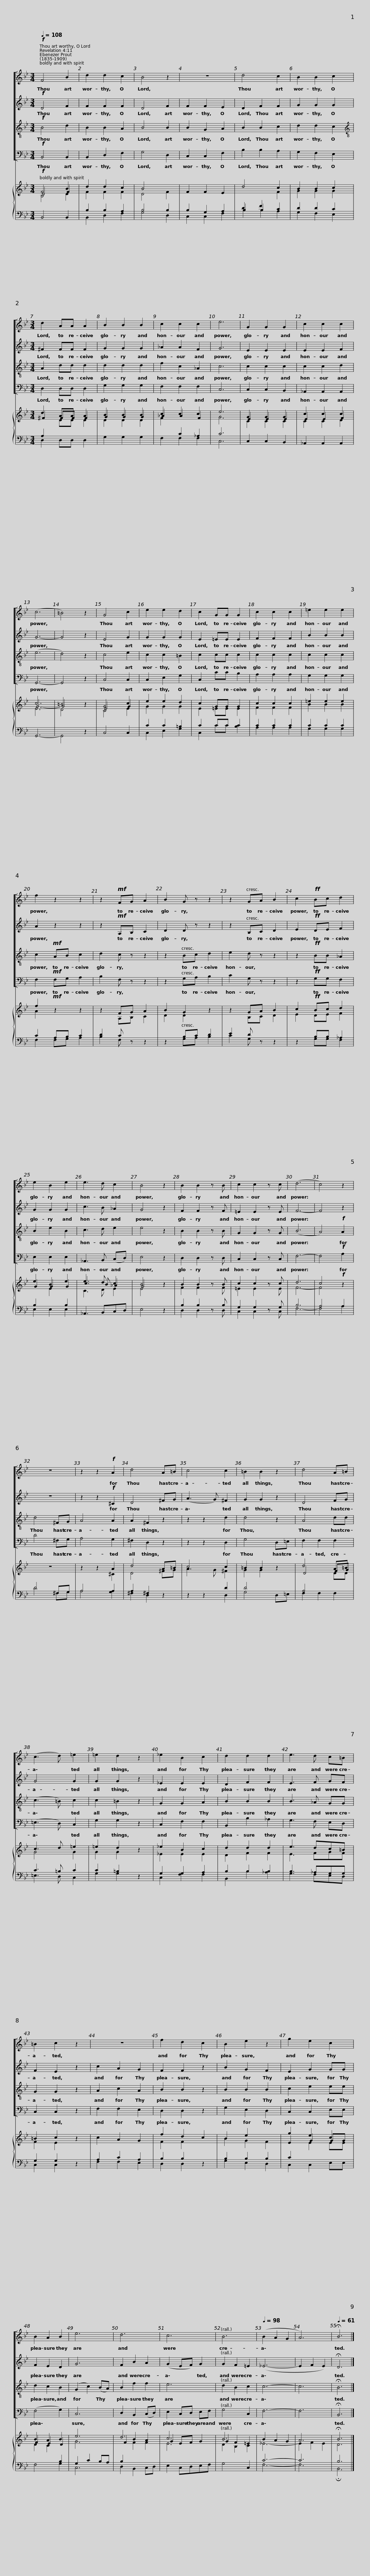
X:1
%%score [ 1 2 3 4 ] { ( 5 6 ) | ( 7 8 ) }
L:1/8
Q:1/4=108
M:3/4
I:linebreak $
K:Bb
V:1 treble
V:2 treble
V:3 treble-8
V:4 bass
V:5 treble
V:6 treble
V:7 bass
V:8 bass
V:1
!f! F4 B2 | d2 d2 c2 | B4 z2 | z6 | d4 c2 | %5
 B2 B2 c2 |$[M:3/4] d2 AA A2 | B2 B2 B2 | c2 c2 c2 | e6 | %10
 G2 G2 G2 | c2 c2 c2 |$ (c6 | =B4) z2 | G4 c2 | %15
 e2 e2 d2 | c2 GG G2 | c2 c2 c2 | =e2 e2 e2 |$ f2 z2 z2 | %20
 z2!mf! FG A2 | B2 G z z2 | z2 GA B2 | c2!ff! Bc d2 | e2 B2 e2 |$ %25
 e3 d c2 | B4 z2 | B2 B2 z B | c2 c2 z c | (d6 | %30
 c4) z2 |$ z6 | z2 z2!f! A2 | d4 A=B | c4 c2 | %35
 =B2 B2 z2 | d4 A=B |$ (c3 d) =e2 | =e2 d2 z2 | _e2 B2 c2 | %40
 d2 d2 d2 | e3 d c=B | =B2 c2 z2 |$ z6 | f2 d2 c2 | %45
 B2 e2 z2 | g2 e2 c2 | B2 A2 B2 | e6 |$ d6 | %50
 c6 |[Q:1/4=106] B6[Q:1/4=104][Q:1/4=102] |[Q:1/4=98] (B2 A2 G2 |[Q:1/4=94] A6)[Q:1/4=92][Q:1/4=92] |[Q:1/4=61] !fermata!B6 |] %55
V:2
!f! D4 F2 | F2 F2 F2 | D4 F2 | F2 F2 E2 | D2 F2 F2 | %5
 G2 G2 G2 |$[M:3/4] ^F2 FF F2 | G2 G2 G2 | _A2 A2 F2 | G6 | %10
 E2 E2 E2 | E2 E2 F2 |$ G6- | G4 z2 | E4 G2 | %15
 G2 G2 G2 | E2 =EE E2 | F2 F2 F2 | B2 B2 B2 |$ A2 z2 z2 | %20
 z2!mf! A,B, C2 | D2 D z z2 | z2 B,C D2 | E2!ff! DE F2 | G2 G2 G2 |$ %25
 c3 B _A2 | G4 z2 | F2 F2 z F | =E2 E2 z E | F6- | %30
 F4 z2 |$ z6 | z2 z2!f! ^C2 | D4 ^FG | (A3 G) ^F2 | %35
 G2 G2 z2 | D4 FG |$ G4 G2 | G2 G2 z2 | _E2 E2 E2 | %40
 D2 F2 F2 | E3 F GF | F2 E2 z2 |$ c2 A2 G2 | F2 F2 z2 | %45
 B2 G2 F2 | E2 G2 GG | F2 E2 D2 | G6 |$ F2 B2 A2 | %50
 (G2 EF) G2 | G2 F2 =E2 | (_E6- | E2 F2 E2) | !fermata!D6 |] %55
V:3
!f! B4 d2 | B2 B2 A2 | B4 B2 | B2 G2 A2 | B2 B2 c2 | %5
 d2 d2 c2 |$[M:3/4][K:treble-8] A2 dd d2 | d2 d2 d2 | f2 c2 _A2 | c6 | %10
 c2 c2 c2 | c2 c2 d2 |$ (e6 | d4) z2 | c4 e2 | %15
 c2 c2 =B2 | c2 cc c2 | c2 c2 c2 | c2 c2 c2 |$ c2!mf! AB c2 | %20
 d2 c z z2 | z2 Bc d2 | e2 d z z2 | z2!ff! BB _A2 | B2 e2 B2 |$ %25
 c3 d e2 | e4 z2 | B2 B2 z B | G2 G2 z G | (B6 | %30
 A4)!f! A2 |$ d4 ^FG | A4 A2 | A2 ^F2 z2 | z2 z2 d2 | %35
 d4 z2 | A4 dd |$ (c3 =B) c2 | c2 =B2 z2 | G2 G2 A2 | %40
 B2 B2 B2 | B3 _A GG | G2 G2 z2 |$ A2 c2 A2 | B2 B2 z2 | %45
 B2 B2 B2 | c2 e2 ee | d2 c2 B2 | (G2 c2) (BA) |$ B2 f2 f2 | %50
 e6 | d2 B2 c2 | c6- | c6 | !fermata!B6 |] %55
V:4
!f! B,,4 B,,2 | B,,2 D,2 F,2 | G,4 D,2 | C,2 C,2 F,2 | B,2 B,2 A,2 | %5
 G,2 F,2 E,2 |$[M:3/4] D,2 D,D, D,2 | G,2 G,2 G,2 | F,2 F,2 F,2 | C,6 | %10
 C,2 C,2 B,,2 | _A,,2 A,,2 A,,2 |$ G,,6- | G,,4 z2 | C,4 C,2 | %15
 C,2 E,2 G,2 | C,2 CC B,2 | A,2 A,2 A,2 | G,2 G,2 G,2 |$ F,2!mf! F,G, A,2 | %20
 B,2 F, z z2 | z2 G,A, B,2 | C2 G, z z2 | z2!ff! G,G, F,2 | E,2 E,2 E,2 |$ %25
 _A,,3 B,, (C,D,) | E,4 z2 | D,2 D,2 z D, | C,2 C,2 z C, | F,6- | %30
 F,4!f! A,2 |$ D4 ^F,G, | A,4 G,2 | ^F,2 D,2 z2 | z2 z2 D,2 | %35
 G,4 D,=E, | F,2 F,2 F,2 |$ (=E,3 D,) C,2 | G,2 G,2 z2 | C,2 F,2 F,2 | %40
 B,,2 B,2 _A,2 | G,3 F, E,D, | C,2 C,2 z2 |$ F,2 F,2 E,2 | D,2 D,2 z2 | %45
 G,2 E,2 D,2 | C,2 C,2 E,E, | (F,4 G,2) | C,6 |$ D,2 B,,2 (C,D,) | %50
 E,2 C,D, E,F, | G,4 C,2 | F,6- | F,6 | !fermata!B,,6 |] %55
V:5
!f! F4 B2 | d2 d2 c2 | B4 x2 | x6 | d4 c2 | %5
 B2 B2 c2 |$[M:3/4] d2 AA A2 | B2 B2 B2 | c2 c2 c2 | e6 | %10
 G2 G2 G2 | c2 c2 c2 |$ c6 | =B4 z2 | G4 c2 | %15
 e2 e2 d2 | c2 GG G2 | c2 c2 c2 | =e2 e2 e2 |$ f2!mf! z2 z2 | %20
 z2 FG A2 | B2 G2 z2 | z2 GA B2 | c2!ff! Bc d2 | e2 B2 e2 |$ %25
 e3 d c2 | B4 z2 | B2 B2 z B | c2 c2 z c | d6 | %30
 c4!f! z2 |$ z6 | z2 z2 A2 | d4 A=B | c4 c2 | %35
 =B2 B2 z2 | d4 A=B |$ c3 d =e2 | =e2 d2 z2 | _e2 B2 c2 | %40
 d2 d2 d2 | e3 dc=B | =B2 c2 z2 |$ x6 | f2 d2 c2 | %45
 B2 e2 x2 | g2 e2 c2 | B2 A2 B2 | e6 |$ d6 | %50
 c6 | B6 | B2 A2 G2 | A6 | !fermata!B6 |] %55
V:6
 D4 F2 | F2 F2 F2 | D4 F2 | F2 F2 E2 |[I:staff +1] D2 F2[I:staff -1] F2 | %5
 G2 G2 G2 |$[M:3/4] ^F2 FF F2 | G2 G2 G2 | _A2 A2 F2 | G6 | %10
 E2 E2 E2 | E2 E2 F2 |$ G6- | G4 z2 | E4 G2 | %15
 G2 G2 G2 | E2 =EE E2 | F2 F2 F2 | B2 B2 B2 |$ A2 z2 z2 | %20
 z2 A,B, C2 | D2 D2 z2 | z2 B,C D2 | E2 DE F2 | G2 G2 G2 |$ %25
 c3 B _A2 | G4 z2 | F2 F2 z F | =E2 E2 z E | F6- | %30
 F4 z2 |$ z6 | z2 z2 ^C2 | D4 ^FG | A3 G ^F2 | %35
 G2 G2 z2 | D4 FG |$ G4 G2 | G2 G2 z2 | _E2 E2 E2 | %40
 D2 F2 F2 | E3 FGF | F2 E2 z2 |$ c2 A2 G2 | F2 F2 x2 | %45
 B2 G2 F2 | E2 G2 GG | F2 E2 D2 | G6 |$ F2 B2 A2 | %50
 G2 EF G2 | G2 F2 =E2 | _E6- | E2 F2 E2 | D6 |] %55
V:7
[I:staff -1] B,4 D2 |[I:staff +1] B,2 B,2 A,2 | B,4 B,2 | B,2 G,2 A,2 | B,2 B,2 C2 | %5
 D2 D2 C2 |$[M:3/4] A,2[I:staff -1] DD D2 | D2 D2 D2 | F2[I:staff +1] C2 _A,2 | C6 | %10
[I:staff -1] C2 C2 C2 | C2 C2 D2 |$ E6 | D4[I:staff +1] z2 |[I:staff -1] C4 E2 | %15
[I:staff +1] C2 C2 =B,2 | C2 CC C2 | C2 C2 C2 | C2 C2 C2 |$ C2 A,B, C2 | %20
 D2 C z z2 | z2 B,C D2 | E2 D z z2 | z2 B,B, _A,2 | B,2[I:staff -1] E2[I:staff +1] B,2 |$ %25
[I:staff -1] C3 D E2 | E4[I:staff +1] z2 | B,2 B,2 z B, | G,2 G,2 z G, | B,6 | %30
 A,4 A,2 |$ D4 ^F,G, | A,4 A,2 | A,2 ^F,2 z2 | z2 z2 D2 | %35
 D4 x2 | A,4[I:staff -1] DD |$[I:staff +1] C3 =B, C2 | C2 =B,2 z2 | G,2 G,2 A,2 | %40
 B,2 B,2 B,2 | B,3 _A,G,G, | G,2 G,2 z2 |$ A,2 C2 A,2 | B,2 B,2 z2 | %45
 B,2 B,2 B,2 | C2[I:staff -1] E2 EE | D2 C2[I:staff +1] B,2 | G,2 C2 B,A, |$ B,2[I:staff -1] F2 F2 | %50
 E6 | D2 B,2 C2 |[I:staff +1] C6- | C6 | B,6 |] %55
V:8
 B,,4 B,,2 | B,,2 D,2 F,2 | G,4 D,2 | C,2 C,2 F,2 | B,2 B,2 A,2 | %5
 G,2 F,2 E,2 |$[M:3/4] D,2 D,D, D,2 | G,2 G,2 G,2 | F,2 F,2 F,2 | C,6 | %10
 C,2 C,2 B,,2 | _A,,2 A,,2 A,,2 |$ G,,6- | G,,4 z2 | C,4 C,2 | %15
 C,2 E,2 G,2 | C,2 CC [B,C]2 | A,2 A,2 A,2 | G,2 G,2 G,2 |$ F,2 F,G, A,2 | %20
 B,2 F, z z2 | z2 G,A, B,2 | C2 G, z z2 | z2 G,G, F,2 | E,2 E,2 E,2 |$ %25
 _A,,3 B,,C,D, | E,4 z2 | D,2 D,2 z D, | C,2 C,2 z C, | F,6- | %30
 F,4 A,2 |$ D4 ^F,G, | A,4 [G,A,]2 | ^F,2 D,2 z2 | z2 z2 D,2 | %35
 G,4 D,=E, | F,2 F,2 F,2 |$ =E,3 D, C,2 | G,2 G,2 z2 | C,2 [F,G,]2 F,2 | %40
 B,,2 B,2 [_A,B,]2 | G,3 F,E,D, | C,2 C,2 z2 |$ F,2 F,2 E,2 | D,2 D,2 z2 | %45
 G,2 E,2 D,2 | C,2 C,2 E,E, | F,4 G,2 | C,6 |$ D,2 B,,2 C,D, | %50
 E,2 C,D,E,F, | G,4 C,2 | F,6- | F,6 | !fermata!B,,6 |] %55
